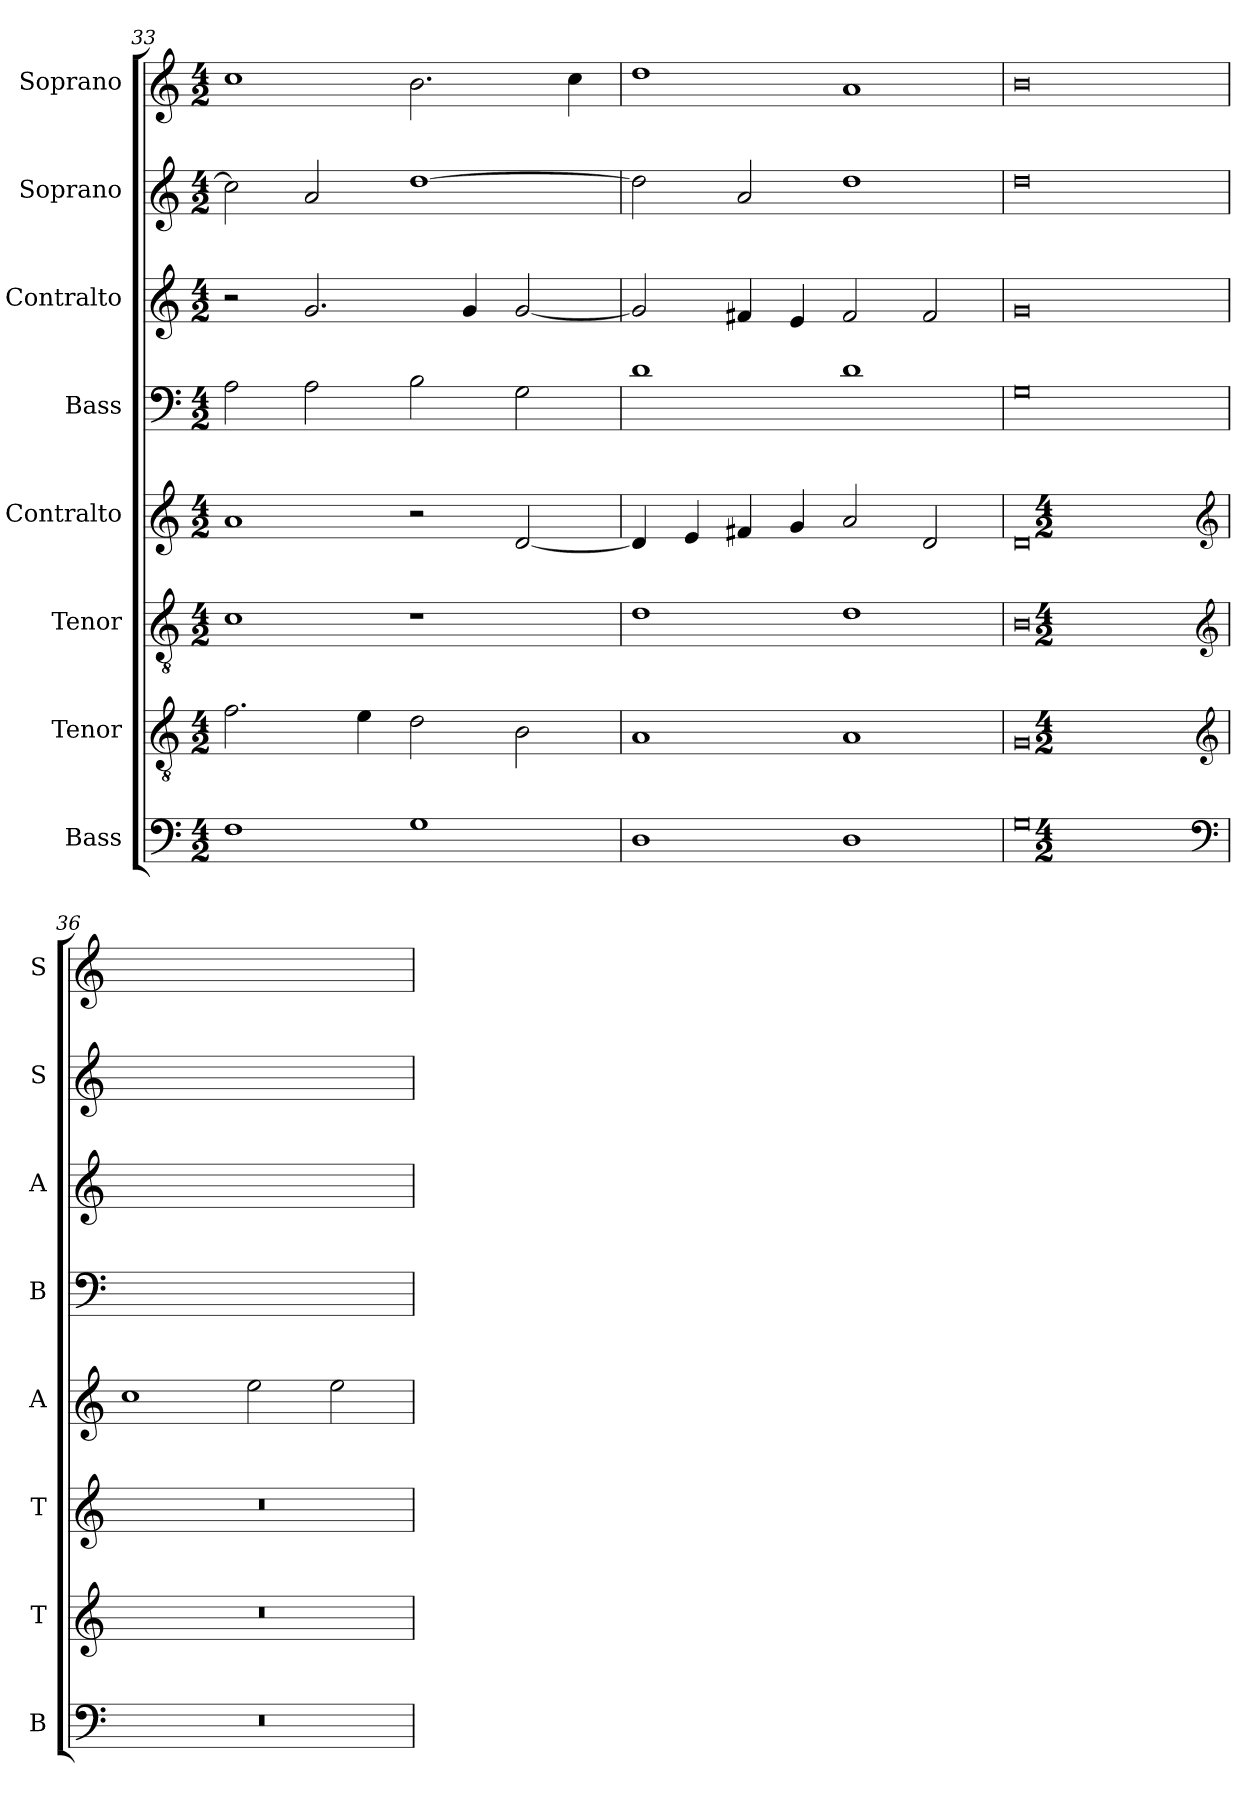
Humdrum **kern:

**kern	**kern	**kern	**kern	**kern	**kern	**kern	**kern
*part8	*part7	*part6	*part5	*part4	*part3	*part2	*part1
*staff8	*staff7	*staff6	*staff5	*staff4	*staff3	*staff2	*staff1
*I"Bass	*I"Tenor	*I"Tenor	*I"Contralto	*I"Bass	*I"Contralto	*I"Soprano	*I"Soprano
*I'B	*I'T	*I'T	*I'A	*I'B	*I'A	*I'S	*I'S
*clefF4	*clefGv2	*clefGv2	*clefG2	*clefF4	*clefG2	*clefG2	*clefG2
*k[]	*k[]	*k[]	*k[]	*k[]	*k[]	*k[]	*k[]
*G:mix	*G:mix	*G:mix	*G:mix	*G:mix	*G:mix	*G:mix	*G:mix
*M4/2	*M4/2	*M4/2	*M4/2	*M4/2	*M4/2	*M4/2	*M4/2
=33	=33	=33	=33	=33	=33	=33	=33
1F	2.f	1c	1a	2A	2r	2cc]	1cc
.	.	.	.	2A	2.g	2a	.
.	4e	.	.	.	.	.	.
1G	2d	1r	2r	2B	.	[1dd	2.b
.	.	.	.	.	4g	.	.
.	2B	.	[2d	2G	[2g	.	.
.	.	.	.	.	.	.	4cc
=34	=34	=34	=34	=34	=34	=34	=34
1D	1A	1d	4d]	1d	2g]	2dd]	1dd
.	.	.	4e	.	.	.	.
.	.	.	4f#X	.	4f#X	2a	.
.	.	.	4g	.	4e	.	.
1D	1A	1d	2a	1d	2f#	1dd	1a
.	.	.	2d	.	2f#	.	.
=35	=35	=35	=35	=35	=35	=35	=35
0G	0G	0B	0d	0G	0g	0dd	0b
*clefF4	*clefG2	*clefG2	*clefG2	*	*	*	*
*k[]	*k[]	*k[]	*k[]	*	*	*	*
*G:mix	*G:mix	*G:mix	*G:mix	*	*	*	*
*M4/2	*M4/2	*M4/2	*M4/2	*	*	*	*
=36	=36	=36	=36	=36	=36	=36	=36
0r	0r	0r	1cc	0ryy	0ryy	0ryy	0ryy
.	.	.	2ee	.	.	.	.
.	.	.	2ee	.	.	.	.
=	=	=	=	=	=	=	=
*-	*-	*-	*-	*-	*-	*-	*-
